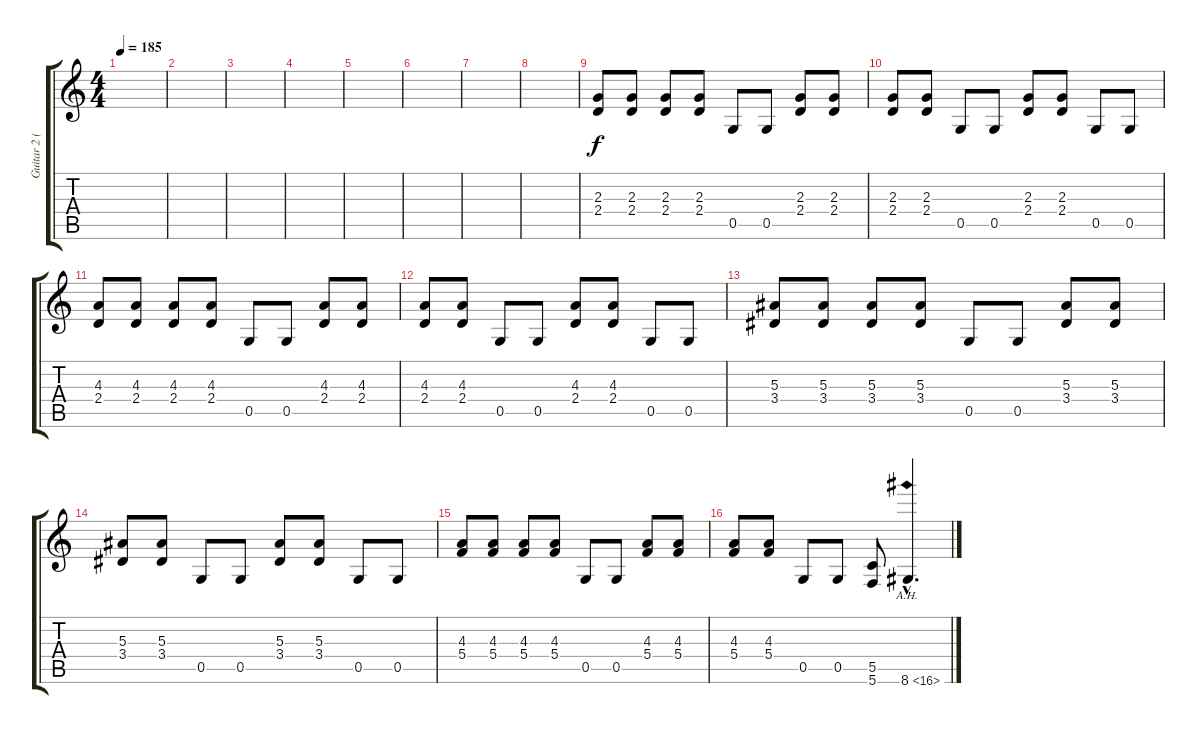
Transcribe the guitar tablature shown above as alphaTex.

\track ("Guitar 2 (Lead)" "Guitar 2 (") {instrument distortionguitar}
\staff {score tabs}
\tuning (D4 A3 F3 C3 G2 C2) {hide}
\ts (4 4)
\tempo 185
\clef g2
\ks c
|
|
|
|
|
|
|
|
(2.3 2.4).8 (2.3 2.4).8 (2.3 2.4).8 (2.3 2.4).8 0.5.8 0.5.8 (2.3 2.4).8 (2.3 2.4).8 |
(2.3 2.4).8 (2.3 2.4).8 0.5.8 0.5.8 (2.3 2.4).8 (2.3 2.4).8 0.5.8 0.5.8 |
(4.3 2.4).8 (4.3 2.4).8 (4.3 2.4).8 (4.3 2.4).8 0.5.8 0.5.8 (4.3 2.4).8 (4.3 2.4).8 |
(4.3 2.4).8 (4.3 2.4).8 0.5.8 0.5.8 (4.3 2.4).8 (4.3 2.4).8 0.5.8 0.5.8 |
(5.3 3.4).8 (5.3 3.4).8 (5.3 3.4).8 (5.3 3.4).8 0.5.8 0.5.8 (5.3 3.4).8 (5.3 3.4).8 |
(5.3 3.4).8 (5.3 3.4).8 0.5.8 0.5.8 (5.3 3.4).8 (5.3 3.4).8 0.5.8 0.5.8 |
(4.3 5.4).8 (4.3 5.4).8 (4.3 5.4).8 (4.3 5.4).8 0.5.8 0.5.8 (4.3 5.4).8 (4.3 5.4).8 |
(4.3 5.4).8 (4.3 5.4).8 0.5.8 0.5.8 (5.5 5.6).8 8.6{ah 8 hac}.4{d instrument guitarharmonics}
